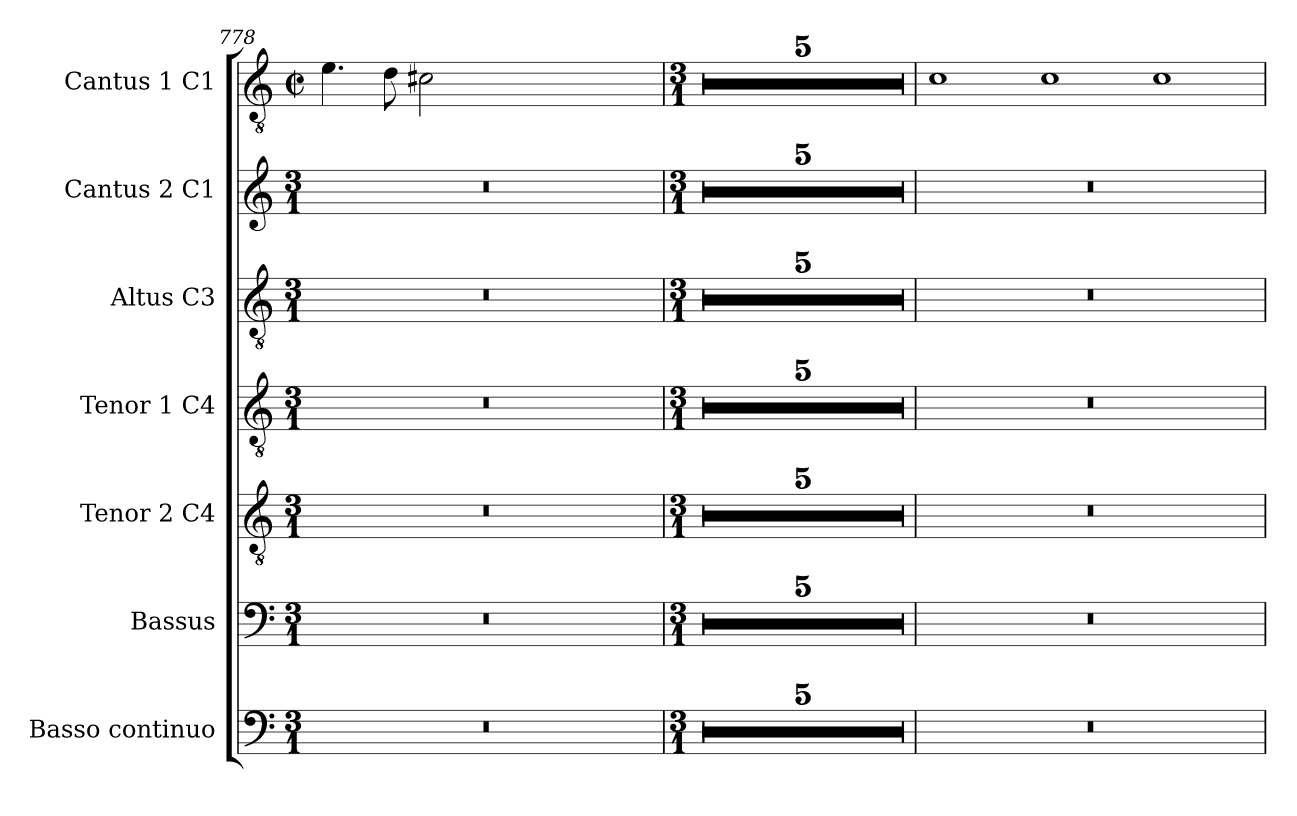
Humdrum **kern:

**kern	**kern	**kern	**kern	**kern	**kern	**kern
*part7	*part6	*part5	*part4	*part3	*part2	*part1
*staff7	*staff6	*staff5	*staff4	*staff3	*staff2	*staff1
*I"Basso continuo	*I"Bassus	*I"Tenor 2 C4	*I"Tenor 1 C4	*I"Altus C3	*I"Cantus 2 C1	*I"Cantus 1 C1
*I'BC	*I'B	*I'T2	*I'T1	*I'A	*I'C2	*I'C1
*clefF4	*clefF4	*clefGv2	*clefGv2	*clefGv2	*clefG2	*clefGv2
*ITrd7c12	*	*	*	*	*	*
*k[]	*k[]	*k[]	*k[]	*k[]	*k[]	*k[]
*C:	*C:	*C:	*C:	*C:	*C:	*C:
*M3/1	*M3/1	*M3/1	*M3/1	*M3/1	*M3/1	*M2/2
*	*	*	*	*	*	*met(c|)
=778	=778	=778	=778	=778	=778	=778
0.r	0.r	0.r	0.r	0.r	0.r	4.e\
.	.	.	.	.	.	8d\
.	.	.	.	.	.	2c#X\
.	.	.	.	.	.	0ryy
!!LO:LB:g=z
=779	=779	=779	=779	=779	=779	=779
*M3/1	*M3/1	*M3/1	*M3/1	*M3/1	*M3/1	*M3/1
0.r	0.r	0.r	0.r	0.r	0.r	0.r
=780	=780	=780	=780	=780	=780	=780
0.r	0.r	0.r	0.r	0.r	0.r	0.r
=781	=781	=781	=781	=781	=781	=781
0.r	0.r	0.r	0.r	0.r	0.r	0.r
=782	=782	=782	=782	=782	=782	=782
0.r	0.r	0.r	0.r	0.r	0.r	0.r
=783	=783	=783	=783	=783	=783	=783
0.r	0.r	0.r	0.r	0.r	0.r	0.r
=784	=784	=784	=784	=784	=784	=784
0.r	0.r	0.r	0.r	0.r	0.r	1c
.	.	.	.	.	.	1c
.	.	.	.	.	.	1c
=	=	=	=	=	=	=
*-	*-	*-	*-	*-	*-	*-
